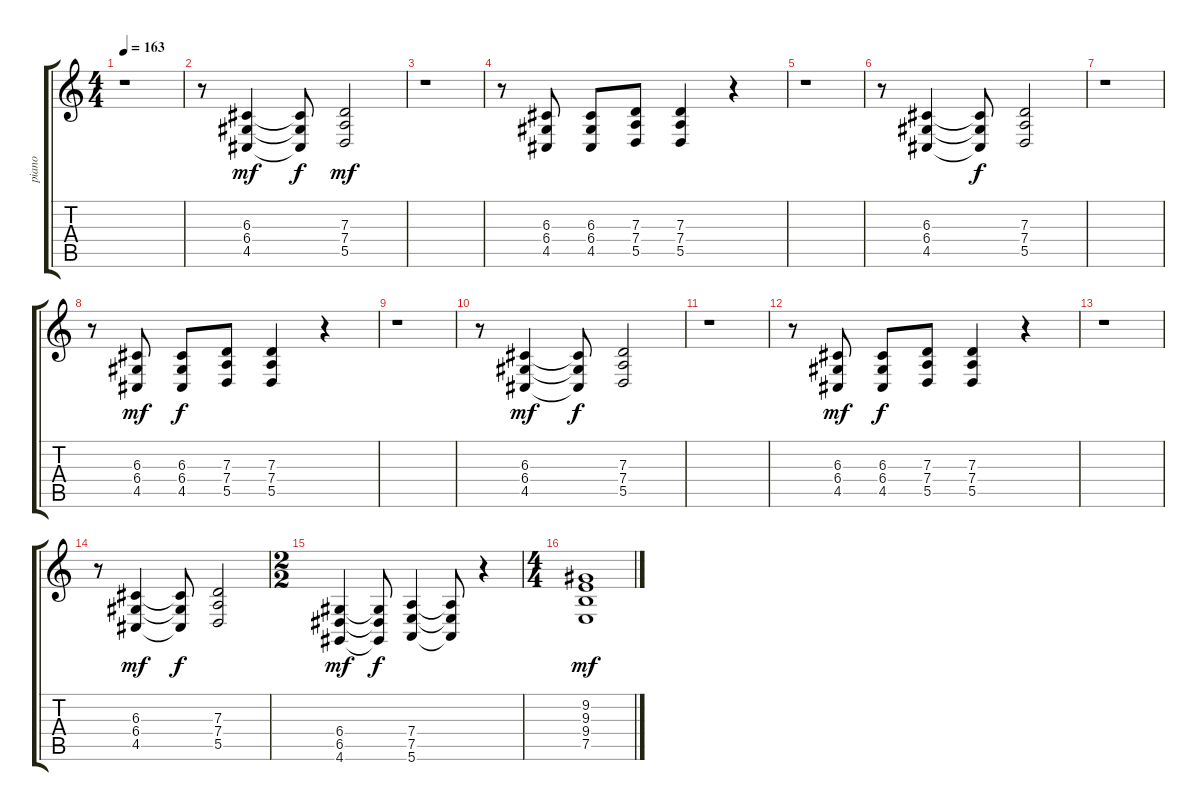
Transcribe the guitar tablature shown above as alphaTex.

\track ("piano" "piano") {instrument electricgrandpiano}
\staff {score tabs}
\tuning (E4 B3 G3 D3 A2 E2) {hide}
\ts (4 4)
\tempo 163
\clef g2
\ks c
r.1{dy mf instrument electricgrandpiano} |
r.8 (6.3 6.4 4.5).4 (6.3{t} 6.4{t} 4.5{t}).8{dy f} (7.3 7.4 5.5).2{dy mf} |
r.1 |
r.8 (6.3 6.4 4.5).8 (6.3 6.4 4.5).8 (7.3 7.4 5.5).8 (7.3 7.4 5.5).4 r.4 |
r.1 |
r.8 (6.3 6.4 4.5).4 (6.3{t} 6.4{t} 4.5{t}).8{dy f} (7.3 7.4 5.5).2 |
r.1 |
r.8 (6.3 6.4 4.5).8{dy mf} (6.3 6.4 4.5).8{dy f} (7.3 7.4 5.5).8 (7.3 7.4 5.5).4 r.4 |
r.1 |
r.8 (6.3 6.4 4.5).4{dy mf} (6.3{t} 6.4{t} 4.5{t}).8{dy f} (7.3 7.4 5.5).2 |
r.1 |
r.8 (6.3 6.4 4.5).8{dy mf} (6.3 6.4 4.5).8{dy f} (7.3 7.4 5.5).8 (7.3 7.4 5.5).4 r.4 |
r.1 |
r.8 (6.3 6.4 4.5).4{dy mf} (6.3{t} 6.4{t} 4.5{t}).8{dy f} (7.3 7.4 5.5).2 |
\ts (2 2)
(6.4 6.5 4.6).4{dy mf} (6.4{t} 6.5{t} 4.6{t}).8{dy f} (7.4 7.5 5.6).4 (7.4{t} 7.5{t} 5.6{t}).8 r.4 |
\ts (4 4)
(9.2 9.3 9.4 7.5).1{dy mf}
